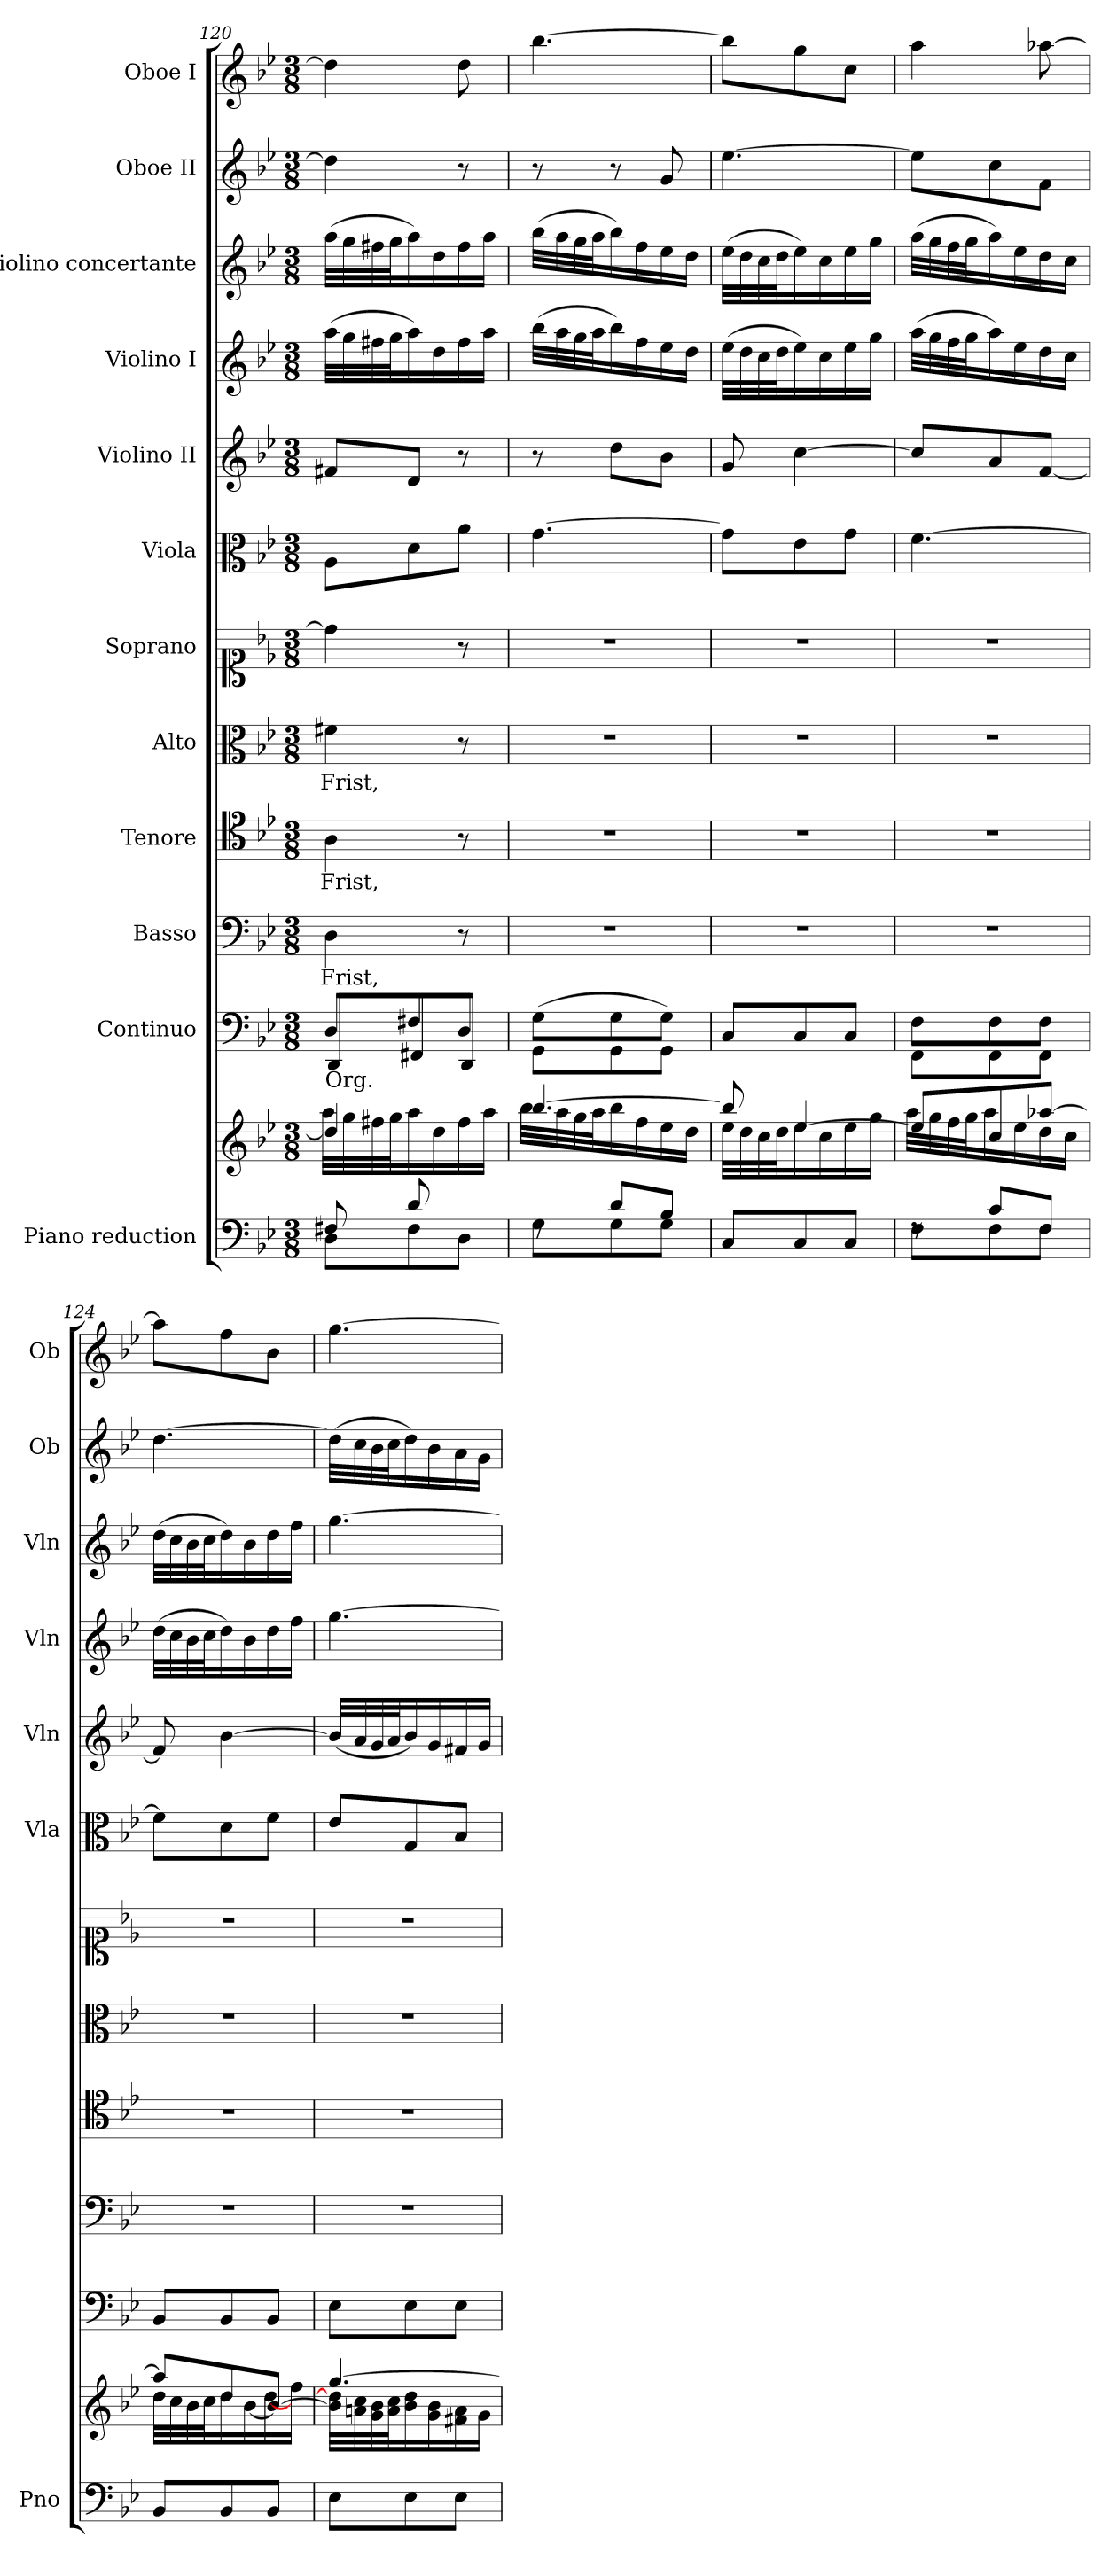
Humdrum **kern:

**kern	**kern	**kern	**kern	**text	**kern	**text	**kern	**text	**kern	**kern	**kern	**kern	**kern	**kern	**kern
*part12	*part12	*part11	*part10	*part10	*part9	*part9	*part8	*part8	*part7	*part6	*part5	*part4	*part3	*part2	*part1
*staff13	*staff12	*staff11	*staff10	*staff10	*staff9	*staff9	*staff8	*staff8	*staff7	*staff6	*staff5	*staff4	*staff3	*staff2	*staff1
*I"Piano reduction	*	*I"Continuo	*I"Basso	*	*I"Tenore	*	*I"Alto	*	*I"Soprano	*I"Viola	*I"Violino II	*I"Violino I	*I"Violino concertante	*I"Oboe II	*I"Oboe I
*I'Pno	*	*	*	*	*	*	*	*	*	*I'Vla	*I'Vln	*I'Vln	*I'Vln	*I'Ob	*I'Ob
*clefF4	*clefG2	*clefF4	*clefF4	*	*clefC4	*	*clefC3	*	*clefC1	*clefC3	*clefG2	*clefG2	*clefG2	*clefG2	*clefG2
*k[b-e-]	*k[b-e-]	*k[b-e-]	*k[b-e-]	*	*k[b-e-]	*	*k[b-e-]	*	*k[b-e-]	*k[b-e-]	*k[b-e-]	*k[b-e-]	*k[b-e-]	*k[b-e-]	*k[b-e-]
*M3/8	*M3/8	*M3/8	*M3/8	*	*M3/8	*	*M3/8	*	*M3/8	*M3/8	*M3/8	*M3/8	*M3/8	*M3/8	*M3/8
=120	=120	=120	=120	=120	=120	=120	=120	=120	=120	=120	=120	=120	=120	=120	=120
*^	*^	*^	*	*	*	*	*	*	*	*	*	*	*	*	*
*	*	*	*^	*	*	*	*	*	*	*	*	*	*	*	*	*	*	*
!	!	!	!	!	!LO:TX:b:t=Org.	!	!	!	!	!	!	!	!	!	!	!	!	!	!
!	!	!	!	!	!	!	!	!LO:LY:b	!	!LO:LY:b	!	!LO:LY:b	!	!	!	!	!	!	!
8F#X/L	8D\L	4dd/]	32aa\LLL	4ryy	8D/L	8DD!/L	4D\	Frist,	4A\	Frist,	4f#X\	Frist,	4dd\]	8A\L	8f#X/L	(>32aa\LLL	(>32aa\LLL	4dd\]	4dd\]
.	.	.	32gg\	.	.	.	.	.	.	.	.	.	.	.	.	32gg\	32gg\	.	.
.	.	.	32ff#X\	.	.	.	.	.	.	.	.	.	.	.	.	32ff#X\	32ff#X\	.	.
.	.	.	32gg\J	.	.	.	.	.	.	.	.	.	.	.	.	32gg\J	32gg\J	.	.
8d/	8F#\	.	16aa\	.	8F#X/	8FF#X!/	.	.	.	.	.	.	.	8d\	8d/J	16aa\)	16aa\)	.	.
.	.	.	16dd\	.	.	.	.	.	.	.	.	.	.	.	.	16dd\	16dd\	.	.
8ryy	8D\J	8raayy	16ff#\	8a\J	8D/J	8DD!/J	8r	.	8r	.	8r	.	8r	8a\J	8r	16ff#\	16ff#\	8r	8dd\
.	.	.	16aa\JJ	.	.	.	.	.	.	.	.	.	.	.	.	16aa\JJ	16aa\JJ	.	.
*	*	*	*v	*v	*	*	*	*	*	*	*	*	*	*	*	*	*	*	*
=121	=121	=121	=121	=121	=121	=121	=121	=121	=121	=121	=121	=121	=121	=121	=121	=121	=121	=121
8rF	8G\L	[4.bb-/	32bb-\LLL	(>8G\L	8GG!\L	4.r	.	4.r	.	4.r	.	4.r	[4.g\	8r	(>32bb-\LLL	(>32bb-\LLL	8r	[4.bb-\
.	.	.	32aa\	.	.	.	.	.	.	.	.	.	.	.	32aa\	32aa\	.	.
.	.	.	32gg\	.	.	.	.	.	.	.	.	.	.	.	32gg\	32gg\	.	.
.	.	.	32aa\J	.	.	.	.	.	.	.	.	.	.	.	32aa\J	32aa\J	.	.
8d/L	8G\	.	16bb-\	8G\	8GG!\	.	.	.	.	.	.	.	.	8dd\L	16bb-\)	16bb-\)	8r	.
.	.	.	16ff\	.	.	.	.	.	.	.	.	.	.	.	16ff\	16ff\	.	.
8B-/J	8G\J	.	16ee-\	8G\J)	8GG!\J	.	.	.	.	.	.	.	.	8b-\J	16ee-\	16ee-\	8g/	.
.	.	.	16dd\JJ	.	.	.	.	.	.	.	.	.	.	.	16dd\JJ	16dd\JJ	.	.
*v	*v	*	*	*v	*v	*	*	*	*	*	*	*	*	*	*	*	*	*
=122	=122	=122	=122	=122	=122	=122	=122	=122	=122	=122	=122	=122	=122	=122	=122	=122
8C/L	8bb-/]	32ee-\LLL	8C/L	4.r	.	4.r	.	4.r	.	4.r	8g\L]	8g/	(>32ee-\LLL	(>32ee-\LLL	[4.ee-\	8bb-\L]
.	.	32dd\	.	.	.	.	.	.	.	.	.	.	32dd\	32dd\	.	.
.	.	32cc\	.	.	.	.	.	.	.	.	.	.	32cc\	32cc\	.	.
.	.	32dd\J	.	.	.	.	.	.	.	.	.	.	32dd\J	32dd\J	.	.
8C/	[4ee-/	16ee-\	8C/	.	.	.	.	.	.	.	8e-\	[4cc\	16ee-\)	16ee-\)	.	8gg\
.	.	16cc\	.	.	.	.	.	.	.	.	.	.	16cc\	16cc\	.	.
8C/J	.	16ee-\	8C/J	.	.	.	.	.	.	.	8g\J	.	16ee-\	16ee-\	.	8cc\J
.	.	16gg\JJ	.	.	.	.	.	.	.	.	.	.	16gg\JJ	16gg\JJ	.	.
!!LO:PB:g=z
=123	=123	=123	=123	=123	=123	=123	=123	=123	=123	=123	=123	=123	=123	=123	=123	=123
*^	*	*	*^	*	*	*	*	*	*	*	*	*	*	*	*	*
8rF	8F\L	8ee-/L]	32aa\LLL	8F\L	8FF!\L	4.r	.	4.r	.	4.r	.	4.r	[4.f\	8cc/L]	(>32aa\LLL	(>32aa\LLL	8ee-\L]	4aa\
.	.	.	32gg\	.	.	.	.	.	.	.	.	.	.	.	32gg\	32gg\	.	.
.	.	.	32ff\	.	.	.	.	.	.	.	.	.	.	.	32ff\	32ff\	.	.
.	.	.	32gg\J	.	.	.	.	.	.	.	.	.	.	.	32gg\J	32gg\J	.	.
8c/L	8F\	8cc/	16aa\	8F\	8FF!\	.	.	.	.	.	.	.	.	8a/	16aa\)	16aa\)	8cc\	.
.	.	.	16ee-\	.	.	.	.	.	.	.	.	.	.	.	16ee-\	16ee-\	.	.
8F/J	8F\J	[8aa-X/J	16dd\	8F\J	8FF!\J	.	.	.	.	.	.	.	.	[8f/J	16dd\	16dd\	8f\J	[8aa-X\
.	.	.	16cc\JJ	.	.	.	.	.	.	.	.	.	.	.	16cc\JJ	16cc\JJ	.	.
*v	*v	*	*	*v	*v	*	*	*	*	*	*	*	*	*	*	*	*	*
=124	=124	=124	=124	=124	=124	=124	=124	=124	=124	=124	=124	=124	=124	=124	=124	=124
8BB-/L	8aa-/L]	32dd\LLL	8BB-/L	4.r	.	4.r	.	4.r	.	4.r	8f\L]	8f/]	(>32dd\LLL	(>32dd\LLL	[4.dd\	8aa-\L]
.	.	32cc\	.	.	.	.	.	.	.	.	.	.	32cc\	32cc\	.	.
.	.	32b-\	.	.	.	.	.	.	.	.	.	.	32b-\	32b-\	.	.
.	.	32cc\J	.	.	.	.	.	.	.	.	.	.	32cc\J	32cc\J	.	.
8BB-/	8dd/	16dd\	8BB-/	.	.	.	.	.	.	.	8d\	[4b-\	16dd\)	16dd\)	.	8ff\
.	.	[16b-\	.	.	.	.	.	.	.	.	.	.	16b-\	16b-\	.	.
8BB-/J	8b-/J_	[16dd\	8BB-/J	.	.	.	.	.	.	.	8f\J	.	16dd\	16dd\	.	8b-\J
.	.	16ff\JJ	.	.	.	.	.	.	.	.	.	.	16ff\JJ	16ff\JJ	.	.
=125	=125	=125	=125	=125	=125	=125	=125	=125	=125	=125	=125	=125	=125	=125	=125	=125
8E-\L	[4.gg/	32b-\] 32dd\]LLL	8E-\L	4.r	.	4.r	.	4.r	.	4.r	8e-/L	(<32b-/LLL]	[4.gg\	[4.gg\	(>32dd\LLL]	[4.gg\
.	.	32an\ 32cc\	.	.	.	.	.	.	.	.	.	32a/	.	.	32cc\	.
.	.	32g\ 32b-\	.	.	.	.	.	.	.	.	.	32g/	.	.	32b-\	.
.	.	32a\ 32cc\J	.	.	.	.	.	.	.	.	.	32a/J	.	.	32cc\J	.
8E-\	.	16b-\ 16dd\	8E-\	.	.	.	.	.	.	.	8G/	16b-/)	.	.	16dd\)	.
.	.	16g\ 16b-\	.	.	.	.	.	.	.	.	.	16g/	.	.	16b-\	.
8E-\J	.	16f#X\ 16a\	8E-\J	.	.	.	.	.	.	.	8B-/J	16f#X/	.	.	16a\	.
.	.	16g\JJ	.	.	.	.	.	.	.	.	.	16g/JJ	.	.	16g\JJ	.
*	*v	*v	*	*	*	*	*	*	*	*	*	*	*	*	*	*
=	=	=	=	=	=	=	=	=	=	=	=	=	=	=	=
*-	*-	*-	*-	*-	*-	*-	*-	*-	*-	*-	*-	*-	*-	*-	*-
